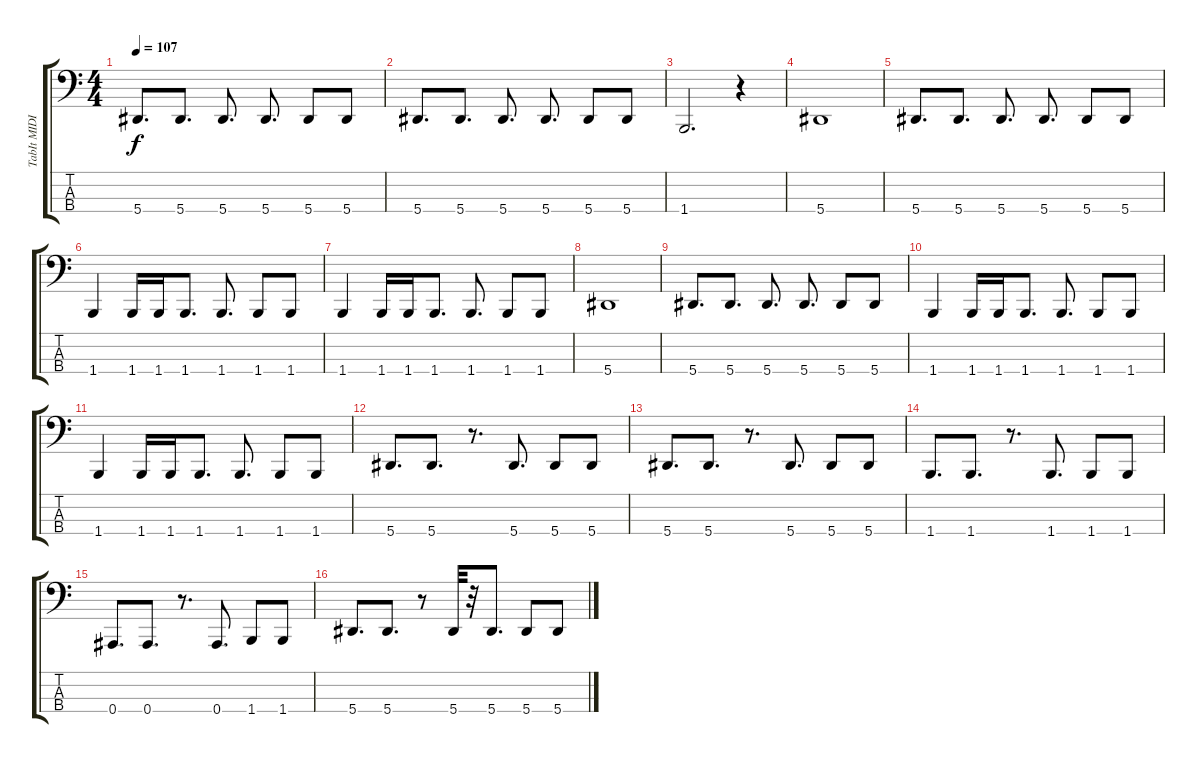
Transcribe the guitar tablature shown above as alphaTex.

\track ("TabIt MIDI - Track 4" "TabIt MIDI") {instrument electricbasspick}
\staff {score tabs}
\tuning (Eb2 Bb1 F1 Bb0) {hide}
\ts (4 4)
\tempo 107
\clef f4
\ks c
5.4.8{d dy f} 5.4.8{d} 5.4.8{d} 5.4.8{d} 5.4.8 5.4.8 |
5.4.8{d} 5.4.8{d} 5.4.8{d} 5.4.8{d} 5.4.8 5.4.8 |
1.4.2{d} r.4 |
5.4.1 |
5.4.8{d} 5.4.8{d} 5.4.8{d} 5.4.8{d} 5.4.8 5.4.8 |
1.4.4 1.4.16 1.4.16 1.4.8{d} 1.4.8{d} 1.4.8 1.4.8 |
1.4.4 1.4.16 1.4.16 1.4.8{d} 1.4.8{d} 1.4.8 1.4.8 |
5.4.1 |
5.4.8{d} 5.4.8{d} 5.4.8{d} 5.4.8{d} 5.4.8 5.4.8 |
1.4.4 1.4.16 1.4.16 1.4.8{d} 1.4.8{d} 1.4.8 1.4.8 |
1.4.4 1.4.16 1.4.16 1.4.8{d} 1.4.8{d} 1.4.8 1.4.8 |
5.4.8{d} 5.4.8{d} r.8{d} 5.4.8{d} 5.4.8 5.4.8 |
5.4.8{d} 5.4.8{d} r.8{d} 5.4.8{d} 5.4.8 5.4.8 |
1.4.8{d} 1.4.8{d} r.8{d} 1.4.8{d} 1.4.8 1.4.8 |
0.4.8{d} 0.4.8{d} r.8{d} 0.4.8{d} 1.4.8 1.4.8 |
5.4.8{d} 5.4.8{d} r.8 5.4.32 r.32 5.4.8{d} 5.4.8 5.4.8
